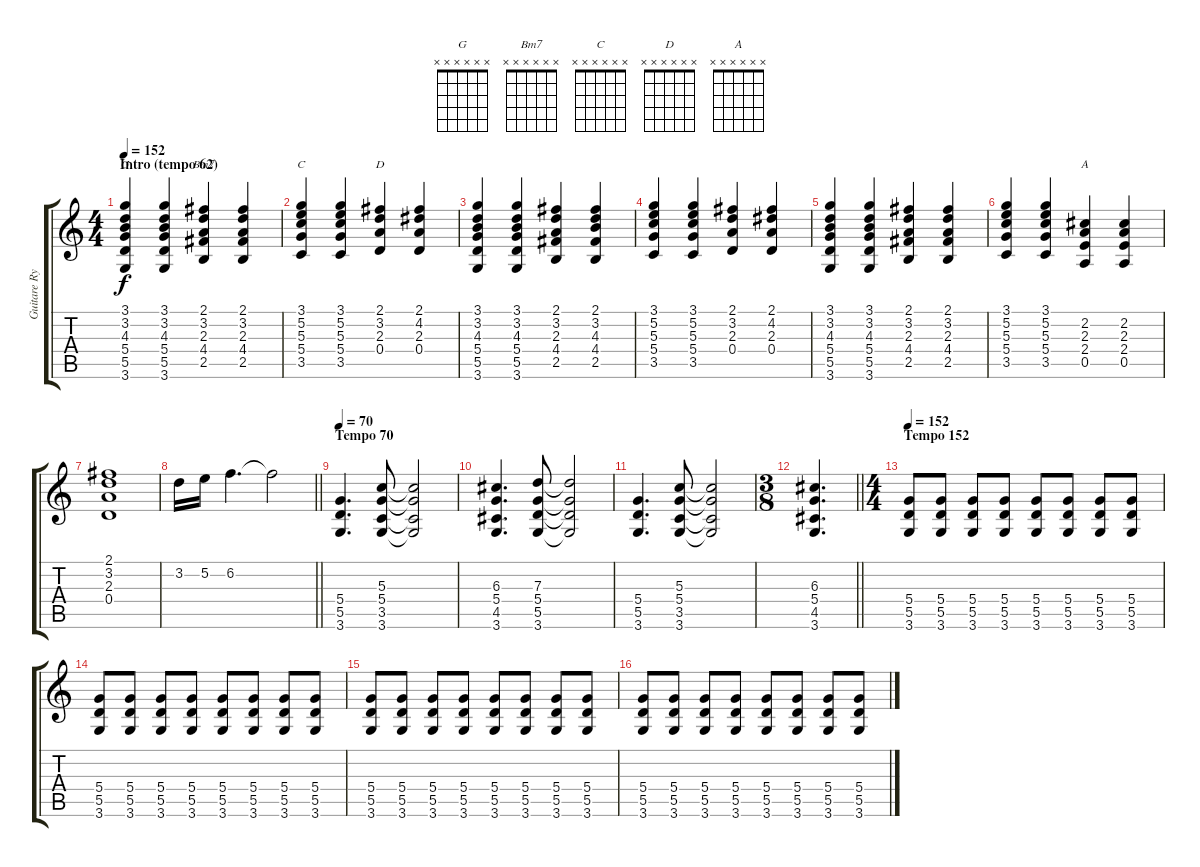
\track ("Guitare Rythmique (Izzy)" "Guitare Ry") {instrument electricguitarjazz}
\staff {score tabs}
\tuning (E4 B3 G3 D3 A2 E2) {hide}
\chord ("G" x x x x x x)
\chord ("Bm7" x x x x x x)
\chord ("C" x x x x x x)
\chord ("D" x x x x x x)
\chord ("A" x x x x x x)
\ts (4 4)
\section ("" "Intro (tempo 62)")
\tempo 152
\tempo 62
\tempo 152
\clef g2
\ks c
(3.1 3.2 4.3 5.4 5.5 3.6).4{ch "G" dy f instrument electricguitarjazz} (3.1 3.2 4.3 5.4 5.5 3.6).4 (2.1 3.2 2.3 4.4 2.5).4{ch "Bm7"} (2.1 3.2 2.3 4.4 2.5).4 |
(3.1 5.2 5.3 5.4 3.5).4{ch "C"} (3.1 5.2 5.3 5.4 3.5).4 (2.1 3.2 2.3 0.4).4{ch "D"} (2.1 4.2 2.3 0.4).4 |
(3.1 3.2 4.3 5.4 5.5 3.6).4 (3.1 3.2 4.3 5.4 5.5 3.6).4 (2.1 3.2 2.3 4.4 2.5).4 (2.1 3.2 4.3 4.4 2.5).4 |
(3.1 5.2 5.3 5.4 3.5).4 (3.1 5.2 5.3 5.4 3.5).4 (2.1 3.2 2.3 0.4).4 (2.1 4.2 2.3 0.4).4 |
(3.1 3.2 4.3 5.4 5.5 3.6).4 (3.1 3.2 4.3 5.4 5.5 3.6).4 (2.1 3.2 2.3 4.4 2.5).4 (2.1 3.2 2.3 4.4 2.5).4 |
(3.1 5.2 5.3 5.4 3.5).4 (3.1 5.2 5.3 5.4 3.5).4 (2.2 2.3 2.4 0.5).4{ch "A"} (2.2 2.3 2.4 0.5).4 |
(2.1 3.2 2.3 0.4).1 |
\barLineRight lightlight
3.2.16 5.2.16 6.2.4{d} 6.2{t}.2 |
\section ("" "Tempo 70")
\tempo 70
(5.4 5.5 3.6).4{d instrument overdrivenguitar} (5.3 5.4 3.5 3.6).8 (5.3{t} 5.4{t} 3.5{t} 3.6{t}).2 |
(6.3 5.4 4.5 3.6).4{d} (7.3 5.4 5.5 3.6).8 (7.3{t} 5.4{t} 5.5{t} 3.6{t}).2 |
(5.4 5.5 3.6).4{d} (5.3 5.4 3.5 3.6).8 (5.3{t} 5.4{t} 3.5{t} 3.6{t}).2 |
\ts (3 8)
\barLineRight lightlight
(6.3 5.4 4.5 3.6).4{d} |
\ts (4 4)
\section ("" "Tempo 152")
\tempo 152
(5.4 5.5 3.6).8 (5.4 5.5 3.6).8 (5.4 5.5 3.6).8 (5.4 5.5 3.6).8 (5.4 5.5 3.6).8 (5.4 5.5 3.6).8 (5.4 5.5 3.6).8 (5.4 5.5 3.6).8 |
(5.4 5.5 3.6).8 (5.4 5.5 3.6).8 (5.4 5.5 3.6).8 (5.4 5.5 3.6).8 (5.4 5.5 3.6).8 (5.4 5.5 3.6).8 (5.4 5.5 3.6).8 (5.4 5.5 3.6).8 |
(5.4 5.5 3.6).8 (5.4 5.5 3.6).8 (5.4 5.5 3.6).8 (5.4 5.5 3.6).8 (5.4 5.5 3.6).8 (5.4 5.5 3.6).8 (5.4 5.5 3.6).8 (5.4 5.5 3.6).8 |
(5.4 5.5 3.6).8 (5.4 5.5 3.6).8 (5.4 5.5 3.6).8 (5.4 5.5 3.6).8 (5.4 5.5 3.6).8 (5.4 5.5 3.6).8 (5.4 5.5 3.6).8 (5.4 5.5 3.6).8
